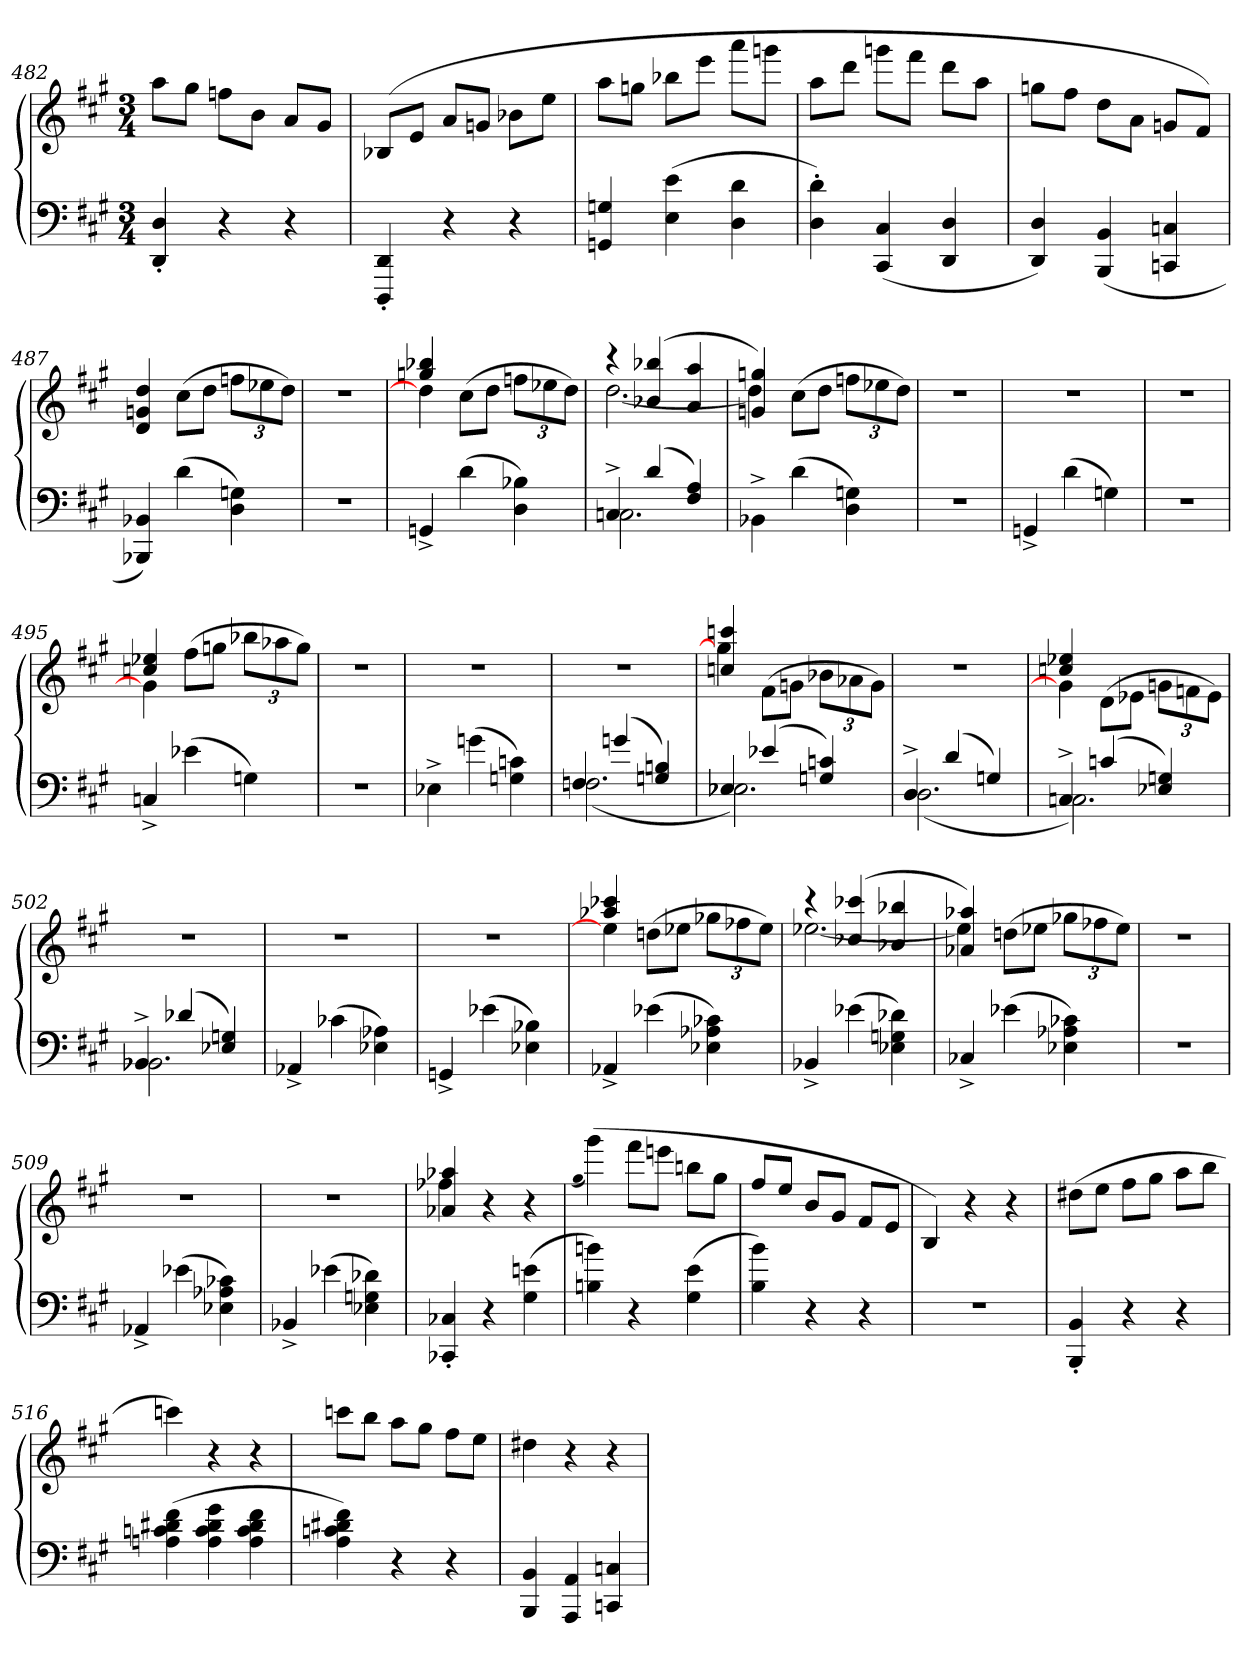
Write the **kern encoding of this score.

**kern	**kern
*part1	*part1
*staff2	*staff1
*clefF4	*clefG2
*k[f#c#g#]	*k[f#c#g#]
*M3/4	*M3/4
=482	=482
4DD'/ 4D'/	8aa\L
.	8gg#\J
4r	8ffn\L
.	8b\J
4r	8a/L
.	8g#/J
=483	=483
4DDD'/ 4DD'/	(8B-X/L
.	8e/J
4r	8a/L
.	8gn/J
4r	8b-X\L
.	8ee\J
=484	=484
4GGn/ 4Gn/	8aa\L
.	8ggn\J
(4E\ 4e\	8bb-X\L
.	8eee\J
4D\ 4d\	8aaa\L
.	8gggn\J
=485	=485
4D'\ 4d'\)	8aa\L
.	8ddd\J
(4CC#/ 4C#/	8gggn\L
.	8fff#\J
4DD/ 4D/	8ddd\L
.	8aa\J
=486	=486
4DD/ 4D/)	8ggn\L
.	8ff#\J
(4BBB/ 4BB/	8dd\L
.	8a\J
4CCn/ 4Cn/	8gn/L
.	8f#/J)
=487	=487
4BBB-X/ 4BB-X/)	4d/ 4gn/ 4dd/
(4d\	(8cc#\L
.	8dd\J
4D\ 4Gn\)	12ffn\L
.	12ee-X\
.	12dd\J)
=488	=488
2.r	2.r
=489	=489
*	*^
4GGn^/	4ggn/ 4bb-X/	4dd\]
(4d\	(8cc#\L	2ryy
.	8dd\J	.
4D\ 4B-X\)	12ffn\L	.
.	12ee-X\	.
.	12dd\J)	.
=490	=490	=490
*^	*	*
4Cn^/	2.C\	4r	[2.dd\
(4d/	.	(4b-X/ 4bb-X/	.
4F#/ 4A/)	.	4a/ 4aa/	.
*v	*v	*	*
=491	=491	=491
4BB-X^\	4gn/ 4ggn/)	4dd\]
(4d\	(8cc#\L	2ryy
.	8dd\J	.
4D\ 4Gn\)	12ffn\L	.
.	12ee-X\	.
.	12dd\J)	.
*	*v	*v
=492	=492
2.r	2.r
=493	=493
4GGn^/	2.r
(4d\	.
4Gn\)	.
=494	=494
2.r	2.r
=495	=495
*	*^
4Cn^/	4ccn/ 4ee-X/	4g\]
(4e-X\	(8ff#\L	2ryy
.	8ggn\J	.
4Gn\)	12bb-X\L	.
.	12aa-X\	.
.	12gg\J)	.
*	*v	*v
=496	=496
2.r	2.r
=497	=497
4E-X^\	2.r
(4gn\	.
4Gn\ 4cn\)	.
=498	=498
*^	*
4Fn/	(2.F\	2.r
(4gn/	.	.
4Gn/ 4Bn/)	.	.
=499	=499	=499
*	*	*^
4E-X/	2.E-X\)	4ccn/ 4cccn/	4gg\]
(4e-X/	.	(8f#\L	2ryy
.	.	8gn\J	.
4Gn/ 4cn/)	.	12b-X\L	.
.	.	12a-X\	.
.	.	12g\J)	.
*	*	*v	*v
=500	=500	=500
4D^/	(2.D\	2.r
(4d/	.	.
4Gn/)	.	.
=501	=501	=501
*	*	*^
4Cn^/	2.C\)	4ccn/ 4ee-X/	4g\]
(4cn/	.	(8d\L	2ryy
.	.	8e-X\J	.
4E-X/ 4Gn/)	.	12gn\L	.
.	.	12fn\	.
.	.	12e-\J)	.
*	*	*v	*v
=502	=502	=502
4BB-X^/	2.BB-X\	2.r
(4d-X/	.	.
4E-X/ 4Gn/)	.	.
*v	*v	*
=503	=503
4AA-X^/	2.r
(4c-X\	.
4E-X\ 4A-X\)	.
=504	=504
4GGn^/	2.r
(4e-X\	.
4E-X\ 4B-X\)	.
=505	=505
*	*^
4AA-X^/	4aa-X/ 4ccc-X/	4ee-\]
(4e-X\	(8ddn\L	2ryy
.	8ee-X\J	.
4E-X\ 4A-X\ 4c-X\)	12gg-X\L	.
.	12ff-X\	.
.	12ee-\J)	.
=506	=506	=506
4BB-X^/	4r	[2.ee-X\
(4e-X\	(4cc-X/ 4ccc-X/	.
4E-X\ 4Gn\ 4d-X\)	4b-X/ 4bb-X/	.
=507	=507	=507
4C-X^/	4a-X/ 4aa-X/)	4ee-\]
(4e-X\	(8ddn\L	2ryy
.	8ee-X\J	.
4E-X\ 4A-X\ 4c-X\)	12gg-X\L	.
.	12ff-X\	.
.	12ee-\J)	.
*	*v	*v
=508	=508
2.r	2.r
=509	=509
4AA-X^/	2.r
(4e-X\	.
4E-X\ 4A-X\ 4c-X\)	.
=510	=510
4BB-X^/	2.r
(4e-X\	.
4E-X\ 4Gn\ 4d-X\)	.
=511	=511
*	*^
4CC-X'/ 4C-X'/	4a-X/ 4aa-X/	4ff-X\
4r	4r	2ryy
(4G#\ 4en\	4r	.
*	*v	*v
=512	=512
.	(qgg#
4Bn\ 4bn\)	(4ggg#\)
4r	8fff#\L
.	8eeen\J
(4G#\ 4e\	8bbn\L
.	8gg#\J
=513	=513
4B\ 4b\)	8ff#/L
.	8ee/J
4r	8b/L
.	8g#/J
4r	8f#/L
.	8e/J
=514	=514
2.r	4B/)
.	4r
.	4r
=515	=515
4BBB'/ 4BB'/	(8dd#X\L
.	8ee\J
4r	8ff#\L
.	8gg#\J
4r	8aa\L
.	8bb\J
=516	=516
(4An\ 4cn\ 4d#X\ 4f#\	4cccn\)
4A\ 4c\ 4d#\ 4g#\	4r
4A\ 4c\ 4d#\ 4f#\	4r
=517	=517
4A\ 4cn\ 4d#X\ 4f#\)	8cccn\L
.	8bb\J
4r	8aa\L
.	8gg#\J
4r	8ff#\L
.	8ee\J
=518	=518
4BBB/ 4BB/	4dd#X\
4AAA/ 4AA/	4r
4CCn/ 4Cn/	4r
=	=
*-	*-
